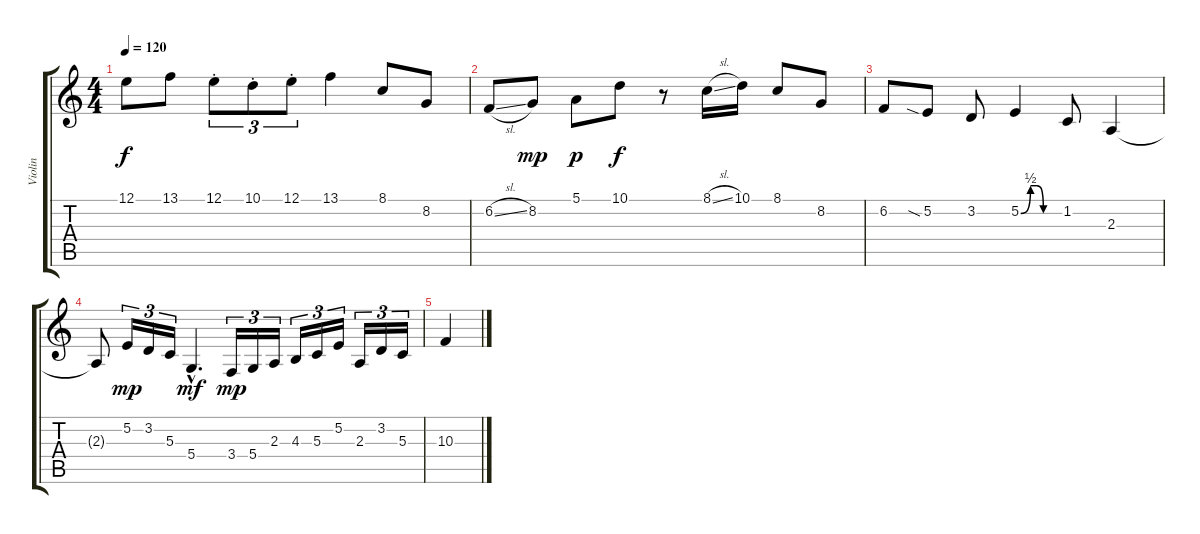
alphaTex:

\track ("Violin" "Violin") {instrument violin}
\staff {score tabs}
\tuning (E4 B3 G3 D3 A2 E2) {hide}
\ts (4 4)
\tempo 120
\clef g2
\ks c
12.1.8{dy f} 13.1.8 12.1{st}.8{tu (3 2)} 10.1{st}.8{tu (3 2)} 12.1{st}.8{tu (3 2)} 13.1.4 8.1.8 8.2.8 |
6.2{sl}.8 8.2.8{dy mp} 5.1.8{dy p} 10.1.8{dy f} r.8 8.1{sl}.16 10.1.16 8.1.8 8.2.8 |
6.2.8 5.2{sia}.8 3.2.8 5.2{be (custom 0 0 15 2 25 2 35 0 60 0)}.4 1.2.8 2.3.4 |
2.3{t}.8 5.2.16{tu (3 2) dy mp} 3.2.16{tu (3 2)} 5.3.16{tu (3 2)} 5.4{hac}.4{d dy mf} 3.4.16{tu (3 2) dy mp} 5.4.16{tu (3 2)} 2.3.16{tu (3 2)} 4.3.16{tu (3 2)} 5.3.16{tu (3 2)} 5.2.16{tu (3 2)} 2.3.16{tu (3 2)} 3.2.16{tu (3 2)} 5.3.16{tu (3 2)} |
10.3.4
